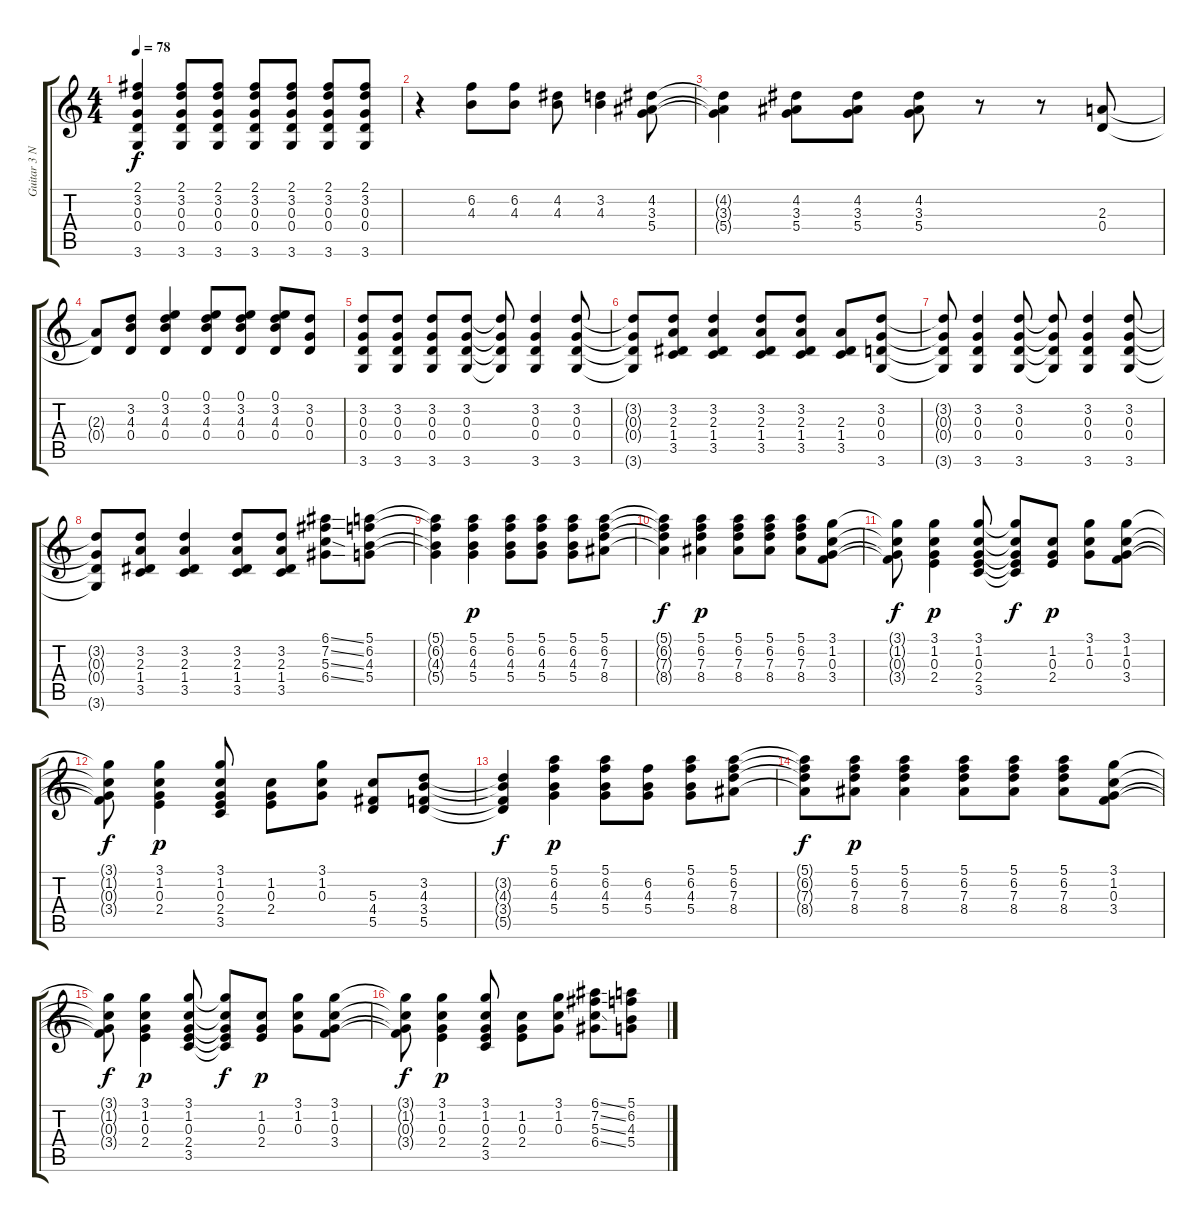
\track ("Guitar 3 Nylon Acoustic." "Guitar 3 N") {instrument acousticguitarnylon}
\staff {score tabs}
\tuning (E4 B3 G3 D3 A2 E2) {hide}
\ts (4 4)
\tempo 78
\clef g2
\ks c
(2.1{t} 3.2{t} 0.3{t} 0.4{t} 3.6{t}).4{dy f} (2.1 3.2 0.3 0.4 3.6).8 (2.1 3.2 0.3 0.4 3.6).8 (2.1 3.2 0.3 0.4 3.6).8 (2.1 3.2 0.3 0.4 3.6).8 (2.1 3.2 0.3 0.4 3.6).8 (2.1 3.2 0.3 0.4 3.6).8 |
r.4 (6.2 4.3).8 (6.2 4.3).8 (4.2 4.3).8 (3.2 4.3).4 (4.2 3.3 5.4).8 |
(4.2{t} 3.3{t} 5.4{t}).4 (4.2 3.3 5.4).8 (4.2 3.3 5.4).8 (4.2 3.3 5.4).8 r.8 r.8 (2.3 0.4).8 |
(2.3{t} 0.4{t}).8 (3.2 4.3 0.4).8 (0.1 3.2 4.3 0.4).4 (0.1 3.2 4.3 0.4).8 (0.1 3.2 4.3 0.4).8 (0.1 3.2 4.3 0.4).8 (3.2 0.3 0.4).8 |
(3.2 0.3 0.4 3.6).8 (3.2 0.3 0.4 3.6).8 (3.2 0.3 0.4 3.6).8 (3.2 0.3 0.4 3.6).8 (3.2{t} 0.3{t} 0.4{t} 3.6{t}).8 (3.2 0.3 0.4 3.6).4 (3.2 0.3 0.4 3.6).8 |
(3.2{t} 0.3{t} 0.4{t} 3.6{t}).8 (3.2 2.3 1.4 3.5).8 (3.2 2.3 1.4 3.5).4 (3.2 2.3 1.4 3.5).8 (3.2 2.3 1.4 3.5).8 (2.3 1.4 3.5).8 (3.2 0.3 0.4 3.6).8 |
(3.2{t} 0.3{t} 0.4{t} 3.6{t}).8 (3.2 0.3 0.4 3.6).4 (3.2 0.3 0.4 3.6).8 (3.2{t} 0.3{t} 0.4{t} 3.6{t}).8 (3.2 0.3 0.4 3.6).4 (3.2 0.3 0.4 3.6).8 |
(3.2{t} 0.3{t} 0.4{t} 3.6{t}).8 (3.2 2.3 1.4 3.5).8 (3.2 2.3 1.4 3.5).4 (3.2 2.3 1.4 3.5).8 (3.2 2.3 1.4 3.5).8 (6.1{ss} 7.2{ss} 5.3{ss} 6.4{ss}).8 (5.1 6.2 4.3 5.4).8 |
(5.1{t} 6.2{t} 4.3{t} 5.4{t}).4 (5.1 6.2 4.3 5.4).4{dy p} (5.1 6.2 4.3 5.4).8 (5.1 6.2 4.3 5.4).8 (5.1 6.2 4.3 5.4).8 (5.1 6.2 7.3 8.4).8 |
(5.1{t} 6.2{t} 7.3{t} 8.4{t}).4{dy f} (5.1 6.2 7.3 8.4).4{dy p} (5.1 6.2 7.3 8.4).8 (5.1 6.2 7.3 8.4).8 (5.1 6.2 7.3 8.4).8 (3.1 1.2 0.3 3.4).8 |
(3.1{t} 1.2{t} 0.3{t} 3.4{t}).8{dy f} (3.1 1.2 0.3 2.4).4{dy p} (3.1 1.2 0.3 2.4 3.5).8 (3.1{t} 1.2{t} 0.3{t} 2.4{t} 3.5{t}).8{dy f} (1.2 0.3 2.4).8{dy p} (3.1 1.2 0.3).8 (3.1 1.2 0.3 3.4).8 |
(3.1{t} 1.2{t} 0.3{t} 3.4{t}).8{dy f} (3.1 1.2 0.3 2.4).4{dy p} (3.1 1.2 0.3 2.4 3.5).8 (1.2 0.3 2.4).8 (3.1 1.2 0.3).8 (5.3 4.4 5.5).8 (3.2 4.3 3.4 5.5).8 |
(3.2{t} 4.3{t} 3.4{t} 5.5{t}).4{dy f} (5.1 6.2 4.3 5.4).4{dy p} (5.1 6.2 4.3 5.4).8 (6.2 4.3 5.4).8 (5.1 6.2 4.3 5.4).8 (5.1 6.2 7.3 8.4).8 |
(5.1{t} 6.2{t} 7.3{t} 8.4{t}).8{dy f} (5.1 6.2 7.3 8.4).8{dy p} (5.1 6.2 7.3 8.4).4 (5.1 6.2 7.3 8.4).8 (5.1 6.2 7.3 8.4).8 (5.1 6.2 7.3 8.4).8 (3.1 1.2 0.3 3.4).8 |
(3.1{t} 1.2{t} 0.3{t} 3.4{t}).8{dy f} (3.1 1.2 0.3 2.4).4{dy p} (3.1 1.2 0.3 2.4 3.5).8 (3.1{t} 1.2{t} 0.3{t} 2.4{t} 3.5{t}).8{dy f} (1.2 0.3 2.4).8{dy p} (3.1 1.2 0.3).8 (3.1 1.2 0.3 3.4).8 |
(3.1{t} 1.2{t} 0.3{t} 3.4{t}).8{dy f} (3.1 1.2 0.3 2.4).4{dy p} (3.1 1.2 0.3 2.4 3.5).8 (1.2 0.3 2.4).8 (3.1 1.2 0.3).8 (6.1{ss} 7.2{ss} 5.3{ss} 6.4{ss}).8 (5.1 6.2 4.3 5.4).8
